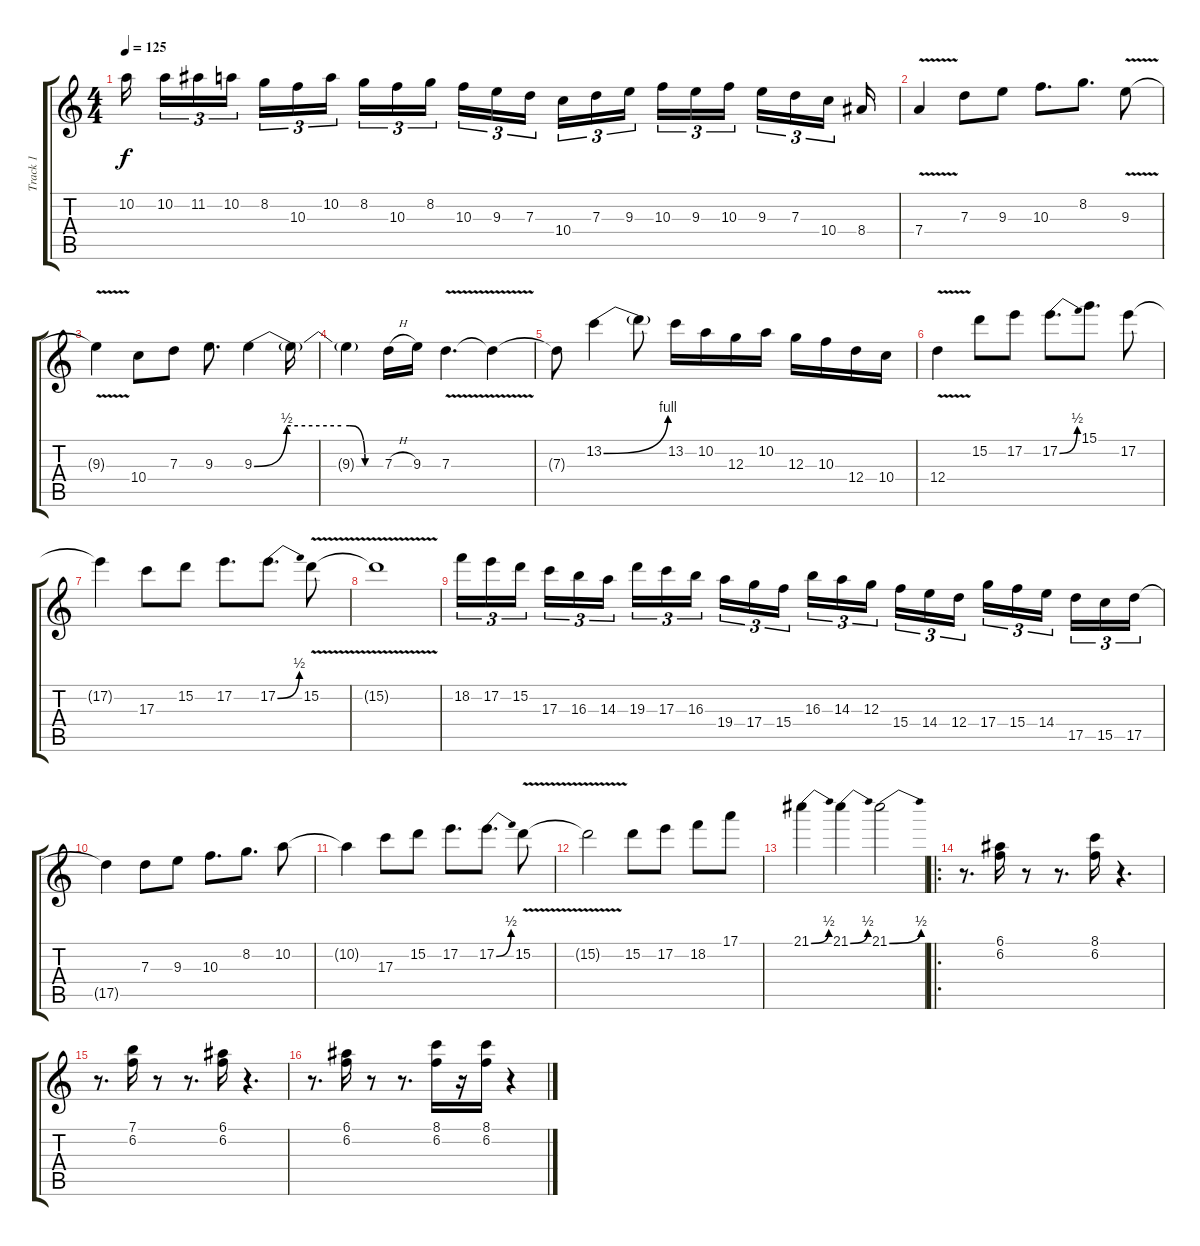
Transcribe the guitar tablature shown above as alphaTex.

\track ("Track 1" "Track 1") {instrument distortionguitar}
\staff {score tabs}
\tuning (E4 B3 G3 D3 A2 E2) {hide}
\ts (4 4)
\tempo 125
\clef g2
\ks c
10.2.16{dy f beam splitsecondary} 10.2.16{tu (3 2)} 11.2.16{tu (3 2)} 10.2.16{tu (3 2) beam splitsecondary} 8.2.16{tu (3 2)} 10.3.16{tu (3 2)} 10.2.16{tu (3 2) beam splitsecondary} 8.2.16{tu (3 2)} 10.3.16{tu (3 2)} 8.2.16{tu (3 2) beam splitsecondary} 10.3.16{tu (3 2)} 9.3.16{tu (3 2)} 7.3.16{tu (3 2) beam splitsecondary} 10.4.16{tu (3 2)} 7.3.16{tu (3 2)} 9.3.16{tu (3 2) beam splitsecondary} 10.3.16{tu (3 2)} 9.3.16{tu (3 2)} 10.3.16{tu (3 2) beam splitsecondary} 9.3.16{tu (3 2)} 7.3.16{tu (3 2)} 10.4.16{tu (3 2) beam splitsecondary} 8.4.16 |
7.4{v}.4 7.3.8 9.3.8 10.3.8{d} 8.2.8{d} 9.3{v}.8 |
9.3{t}.4 10.4.8 7.3.8 9.3.8{d} 9.3{be (custom 0 0 15 2 40 2 44 2 51 0 60 0)}.4 9.3{t}.16 |
9.3{t}.4 7.3{h}.16 9.3.16 7.3{v}.4{d} 7.3{t}.4 |
7.3{t}.8 13.2{be (bend 0 0 60 4)}.4 13.2{t}.8 13.2.16 10.2.16 12.3.16 10.2.16 12.3.16 10.3.16 12.4.16 10.4.16 |
12.4{v}.4 15.2.8 17.2.8 17.2{be (bend 0 0 60 2)}.8{d} 15.1.8{d} 17.2.8 |
17.2{t}.4 17.3.8 15.2.8 17.2.8{d} 17.2{be (bend 0 0 60 2)}.8{d} 15.2{v}.8 |
15.2{t}.1 |
18.2.16{tu (3 2)} 17.2.16{tu (3 2)} 15.2.16{tu (3 2) beam splitsecondary} 17.3.16{tu (3 2)} 16.3.16{tu (3 2)} 14.3.16{tu (3 2)} 19.3.16{tu (3 2)} 17.3.16{tu (3 2)} 16.3.16{tu (3 2) beam splitsecondary} 19.4.16{tu (3 2)} 17.4.16{tu (3 2)} 15.4.16{tu (3 2)} 16.3.16{tu (3 2)} 14.3.16{tu (3 2)} 12.3.16{tu (3 2) beam splitsecondary} 15.4.16{tu (3 2)} 14.4.16{tu (3 2)} 12.4.16{tu (3 2)} 17.4.16{tu (3 2)} 15.4.16{tu (3 2)} 14.4.16{tu (3 2) beam splitsecondary} 17.5.16{tu (3 2)} 15.5.16{tu (3 2)} 17.5.16{tu (3 2)} |
17.5{t}.4 7.3.8 9.3.8 10.3.8{d} 8.2.8{d} 10.2.8 |
10.2{t}.4 17.3.8 15.2.8 17.2.8{d} 17.2{be (bend 0 0 60 2)}.8{d} 15.2{v}.8 |
15.2{t}.2 15.2.8 17.2.8 18.2.8 17.1.8 |
21.1{be (bend 0 0 60 2)}.4 21.1{be (bend 0 0 60 2)}.4 21.1{be (bend 0 0 60 2)}.2 |
\ro
r.8{d} (6.1 6.2).16 r.8 r.8{d} (8.1 6.2).16 r.4{d} |
r.8{d} (7.1 6.2).16 r.8 r.8{d} (6.1 6.2).16 r.4{d} |
r.8{d} (6.1 6.2).16 r.8 r.8{d} (8.1 6.2).16 r.16 (8.1 6.2).16 r.4
